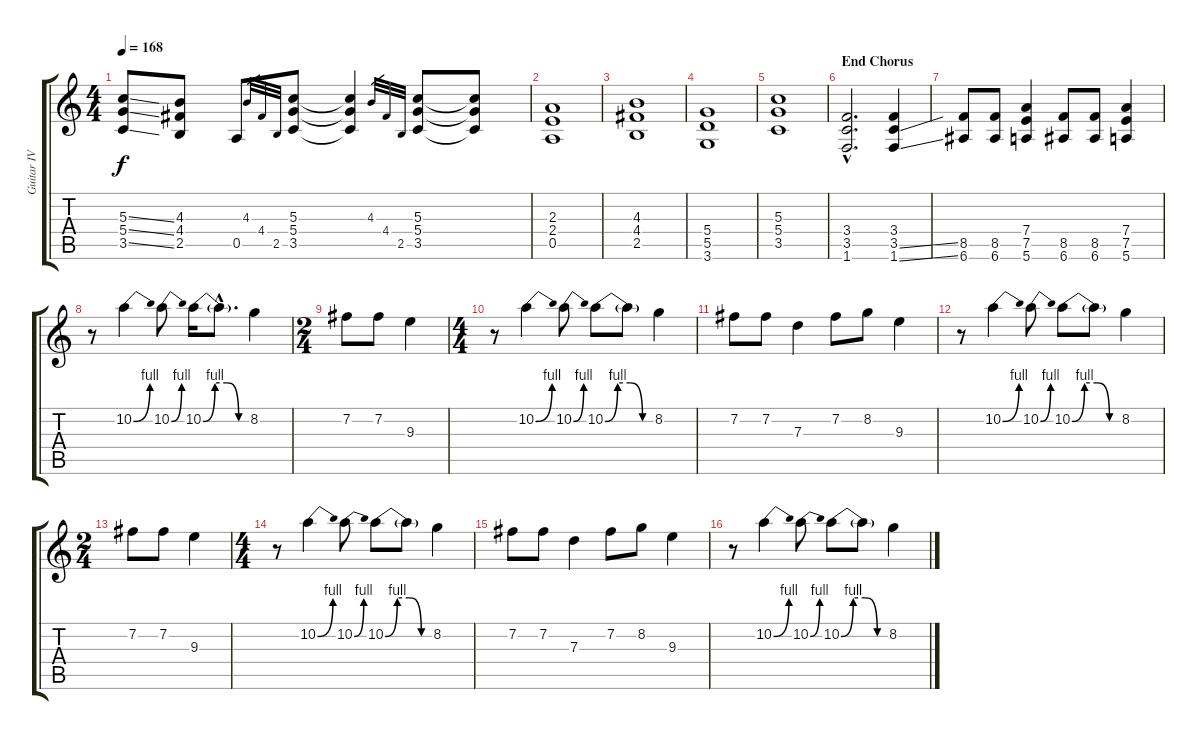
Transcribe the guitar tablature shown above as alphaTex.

\track ("Guitar IV Over/Dist" "Guitar IV ") {instrument distortionguitar}
\staff {score tabs}
\tuning (E4 B3 G3 D3 A2 E2) {hide}
\ts (4 4)
\tempo 168
\clef g2
\ks c
(5.3{ss} 5.4{ss} 3.5{ss}).8{dy f} (4.3 4.4 2.5).8 0.5.8 4.3.32{gr} 4.4.32{gr} 2.5.32{gr} (5.3 5.4 3.5).8 (5.3{t} 5.4{t} 3.5{t}).4 4.3.32{gr} 4.4.32{gr} 2.5.32{gr} (5.3 5.4 3.5).8 (5.3{t} 5.4{t} 3.5{t}).8 |
(2.3 2.4 0.5).1 |
(4.3 4.4 2.5).1 |
(5.4 5.5 3.6).1 |
(5.3 5.4 3.5).1 |
\section ("" "End Chorus")
(3.4{hac} 3.5{hac} 1.6{hac}).2{d} (3.4 3.5{ss} 1.6{ss}).4 |
(8.5 6.6).8 (8.5 6.6).8 (7.4 7.5 5.6).4 (8.5 6.6).8 (8.5 6.6).8 (7.4 7.5 5.6).4 |
r.8 10.2{be (bend 0 0 60 4)}.4 10.2{be (bend 0 0 60 4)}.8 10.2{be (custom 0 0 15 4 30 4 45 0 60 0)}.16 10.2{hac t}.8{d} 8.2.4 |
\ts (2 4)
7.2.8 7.2.8 9.3.4 |
\ts (4 4)
r.8 10.2{be (bend 0 0 60 4)}.4 10.2{be (bend 0 0 60 4)}.8 10.2{be (custom 0 0 15 4 30 4 45 0 60 0)}.8 10.2{t}.8 8.2.4 |
7.2.8 7.2.8 7.3.4 7.2.8 8.2.8 9.3.4 |
r.8 10.2{be (bend 0 0 60 4)}.4 10.2{be (bend 0 0 60 4)}.8 10.2{be (custom 0 0 15 4 30 4 45 0 60 0)}.8 10.2{t}.8 8.2.4 |
\ts (2 4)
7.2.8 7.2.8 9.3.4 |
\ts (4 4)
r.8 10.2{be (bend 0 0 60 4)}.4 10.2{be (bend 0 0 60 4)}.8 10.2{be (custom 0 0 15 4 30 4 45 0 60 0)}.8 10.2{t}.8 8.2.4 |
7.2.8 7.2.8 7.3.4 7.2.8 8.2.8 9.3.4 |
r.8 10.2{be (bend 0 0 60 4)}.4 10.2{be (bend 0 0 60 4)}.8 10.2{be (custom 0 0 15 4 30 4 45 0 60 0)}.8 10.2{t}.8 8.2.4
